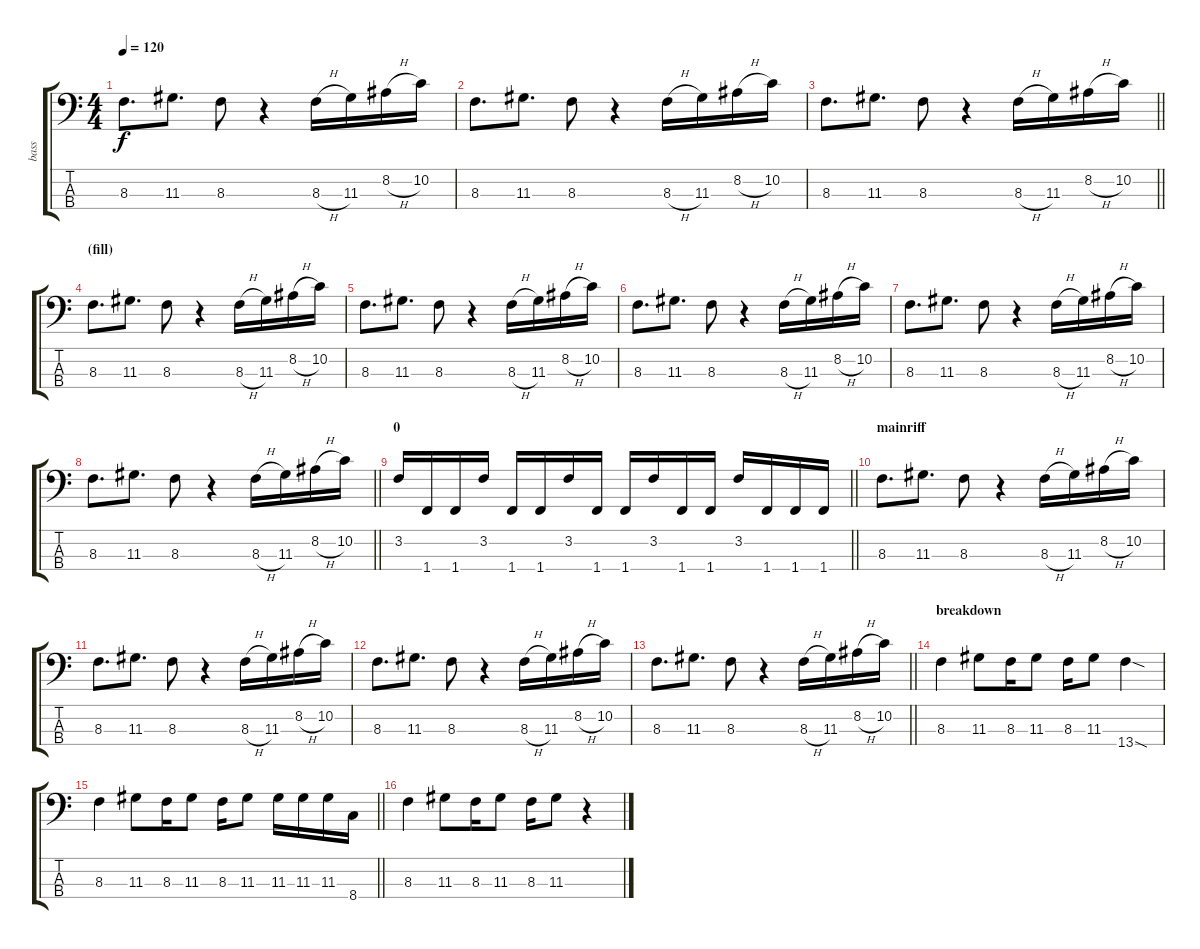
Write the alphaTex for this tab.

\track ("bass" "bass") {instrument electricbassfinger}
\staff {score tabs}
\tuning (G2 D2 A1 E1) {hide}
\ts (4 4)
\tempo 120
\clef f4
\ks c
8.3.8{d dy f} 11.3.8{d} 8.3.8 r.4 8.3{h}.16 11.3.16 8.2{h}.16 10.2.16 |
8.3.8{d} 11.3.8{d} 8.3.8 r.4 8.3{h}.16 11.3.16 8.2{h}.16 10.2.16 |
\barLineRight lightlight
8.3.8{d} 11.3.8{d} 8.3.8 r.4 8.3{h}.16 11.3.16 8.2{h}.16 10.2.16 |
\section ("" "(fill)")
8.3.8{d} 11.3.8{d} 8.3.8 r.4 8.3{h}.16 11.3.16 8.2{h}.16 10.2.16 |
8.3.8{d} 11.3.8{d} 8.3.8 r.4 8.3{h}.16 11.3.16 8.2{h}.16 10.2.16 |
8.3.8{d} 11.3.8{d} 8.3.8 r.4 8.3{h}.16 11.3.16 8.2{h}.16 10.2.16 |
8.3.8{d} 11.3.8{d} 8.3.8 r.4 8.3{h}.16 11.3.16 8.2{h}.16 10.2.16 |
\barLineRight lightlight
8.3.8{d} 11.3.8{d} 8.3.8 r.4 8.3{h}.16 11.3.16 8.2{h}.16 10.2.16 |
\section ("" "0")
\barLineRight lightlight
3.2.16 1.4.16 1.4.16 3.2.16 1.4.16 1.4.16 3.2.16 1.4.16 1.4.16 3.2.16 1.4.16 1.4.16 3.2.16 1.4.16 1.4.16 1.4.16 |
\section ("" "mainriff")
8.3.8{d} 11.3.8{d} 8.3.8 r.4 8.3{h}.16 11.3.16 8.2{h}.16 10.2.16 |
8.3.8{d} 11.3.8{d} 8.3.8 r.4 8.3{h}.16 11.3.16 8.2{h}.16 10.2.16 |
8.3.8{d} 11.3.8{d} 8.3.8 r.4 8.3{h}.16 11.3.16 8.2{h}.16 10.2.16 |
\barLineRight lightlight
8.3.8{d} 11.3.8{d} 8.3.8 r.4 8.3{h}.16 11.3.16 8.2{h}.16 10.2.16 |
\section ("" "breakdown")
8.3.4 11.3.8 8.3.16 11.3.8 8.3.16 11.3.8 13.4{sod}.4 |
\barLineRight lightlight
8.3.4 11.3.8 8.3.16 11.3.8 8.3.16 11.3.8 11.3.16 11.3.16 11.3.16 8.4.16 |
8.3.4 11.3.8 8.3.16 11.3.8 8.3.16 11.3.8 r.4
